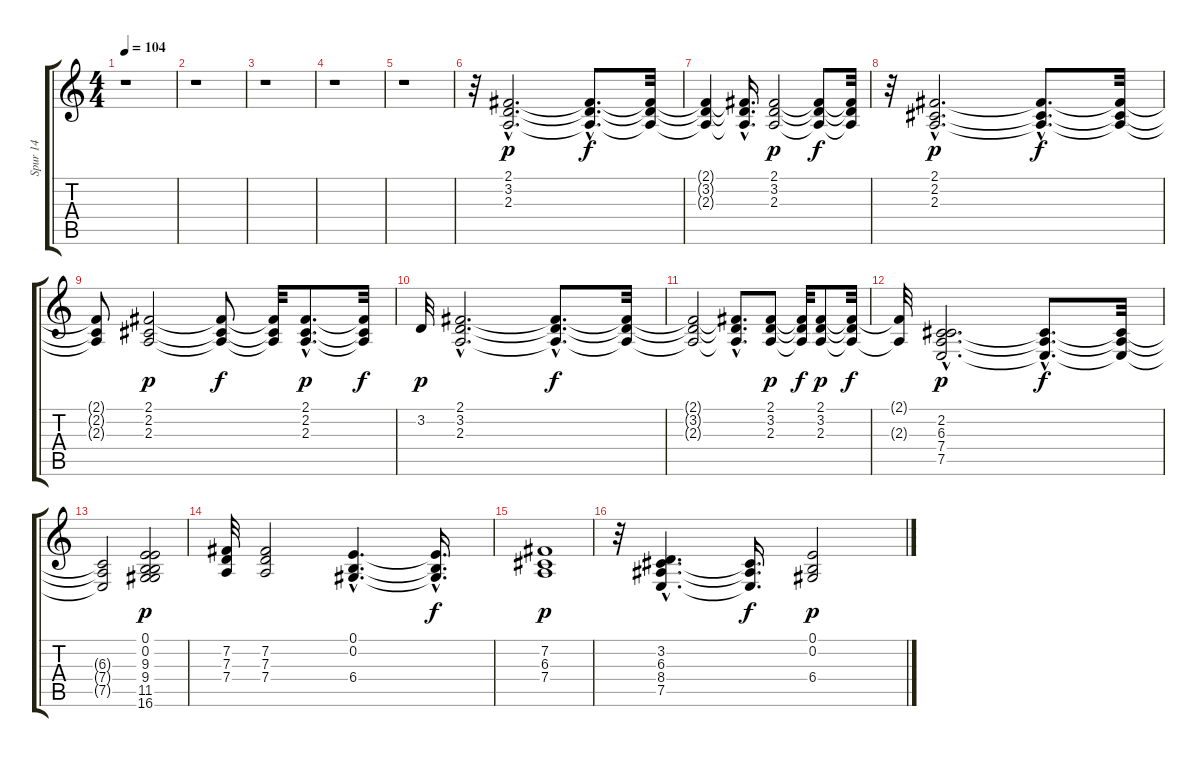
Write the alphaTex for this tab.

\track ("Spur 14" "Spur 14") {instrument stringensemble1}
\staff {score tabs}
\tuning (E4 B3 G3 D3 A2 E2) {hide}
\ts (4 4)
\tempo 104
\clef g2
\ks c
r.1{dy p instrument stringensemble1} |
r.1 |
r.1 |
r.1 |
r.1 |
r.32 (2.1{hac} 3.2{hac} 2.3{hac}).2{d} (2.1{hac t} 3.2{hac t} 2.3{hac t}).8{d dy f} (2.1{t} 3.2{t} 2.3{t}).32 |
(2.1{t} 3.2{t} 2.3{t}).4 (2.1{hac t} 3.2{hac t} 2.3{hac t}).16{d} (2.1 3.2 2.3).2{dy p} (2.1{t} 3.2{t} 2.3{t}).8{dy f} (2.1{t} 3.2{t} 2.3{t}).32 |
r.32 (2.1{hac} 2.2{hac} 2.3{hac}).2{d dy p} (2.1{hac t} 2.2{hac t} 2.3{hac t}).8{d dy f} (2.1{t} 2.2{t} 2.3{t}).32 |
(2.1{t} 2.2{t} 2.3{t}).8 (2.1 2.2 2.3).2{dy p} (2.1{t} 2.2{t} 2.3{t}).8{dy f} (2.1{t} 2.2{t} 2.3{t}).32 (2.1{hac} 2.2{hac} 2.3{hac}).8{d dy p} (2.1{t} 2.2{t} 2.3{t}).32{dy f} |
3.2.32{dy p} (2.1{hac} 3.2{hac} 2.3{hac}).2{d} (2.1{hac t} 3.2{hac t} 2.3{hac t}).8{d dy f} (2.1{t} 3.2{t} 2.3{t}).32 |
(2.1{t} 3.2{t} 2.3{t}).2 (2.1{hac t} 3.2{hac t} 2.3{hac t}).8{d} (2.1 3.2 2.3).8{dy p} (2.1{t} 3.2{t} 2.3{t}).32{dy f} (2.1 3.2 2.3).8{dy p} (2.1{t} 3.2{t} 2.3{t}).32{dy f} |
(2.1{t} 2.3{t}).32 (2.2 6.3{hac} 7.4{hac} 7.5{hac}).2{d dy p} (6.3{hac t} 7.4{hac t} 7.5{hac t}).8{d dy f} (6.3{t} 7.4{t} 7.5{t}).32 |
(6.3{t} 7.4{t} 7.5{t}).2 (0.1 0.2 9.3 9.4 11.5 16.6).2{dy p} |
(7.2 7.3 7.4).32 (7.2 7.3 7.4).2 (0.1{hac} 0.2{hac} 6.4{hac}).4{d} (0.1{hac t} 0.2{hac t} 6.4{hac t}).16{d dy f} |
(7.2 6.3 7.4).1{dy p} |
r.32 (3.2 6.3{hac} 8.4{hac} 7.5{hac}).4{d} (6.3{t} 8.4{t} 7.5{t}).16{d dy f} (0.1 0.2 6.4).2{dy p}
